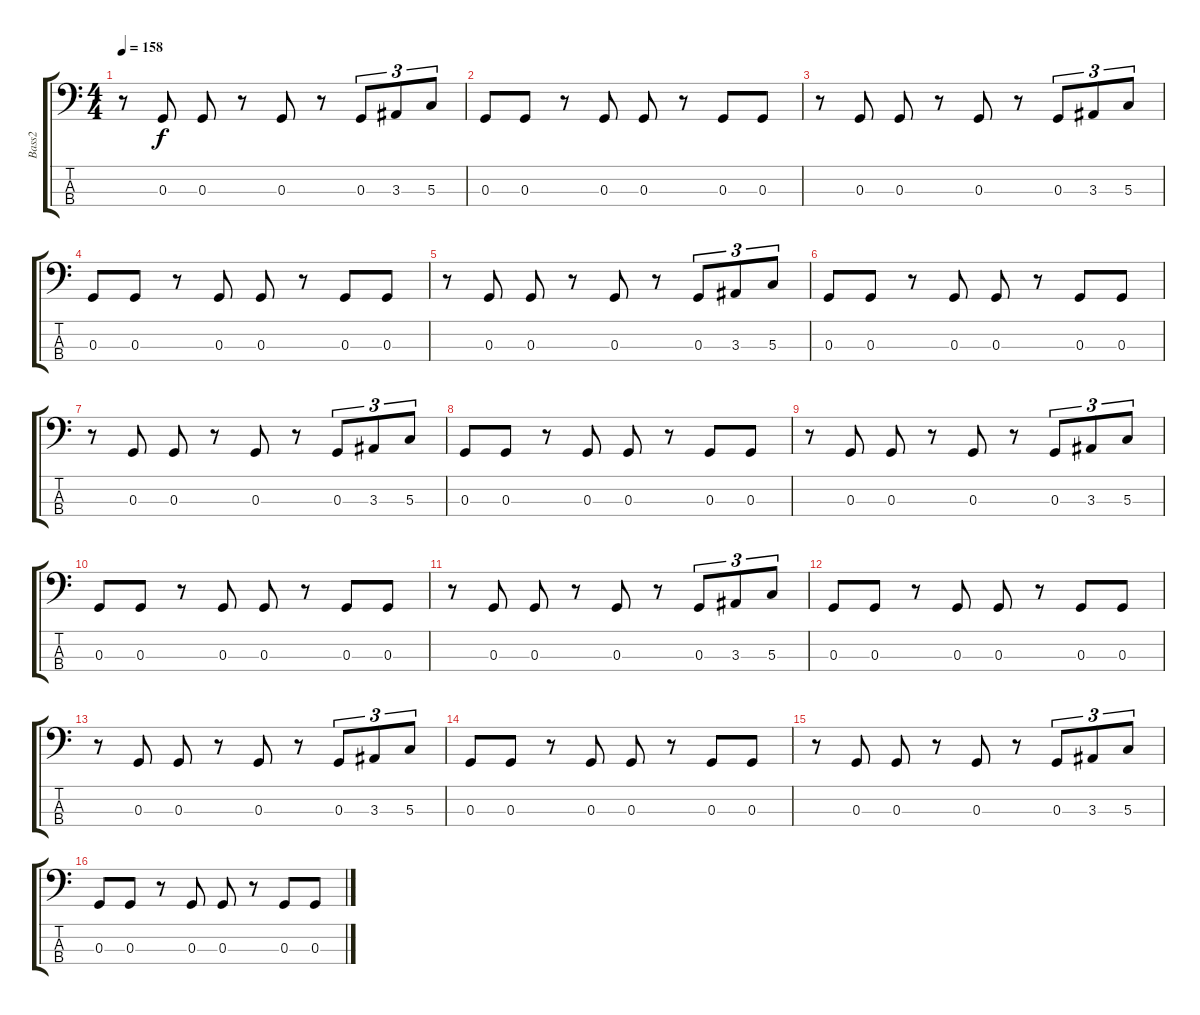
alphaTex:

\track ("Bass2" "Bass2") {instrument slapbass2}
\staff {score tabs}
\tuning (F2 C2 G1 G0) {hide}
\ts (4 4)
\tempo 158
\clef f4
\ks c
r.8{dy f} 0.3.8 0.3.8 r.8 0.3.8 r.8 0.3.8{tu (3 2)} 3.3.8{tu (3 2)} 5.3.8{tu (3 2)} |
0.3.8 0.3.8 r.8 0.3.8 0.3.8 r.8 0.3.8 0.3.8 |
r.8 0.3.8 0.3.8 r.8 0.3.8 r.8 0.3.8{tu (3 2)} 3.3.8{tu (3 2)} 5.3.8{tu (3 2)} |
0.3.8 0.3.8 r.8 0.3.8 0.3.8 r.8 0.3.8 0.3.8 |
r.8 0.3.8 0.3.8 r.8 0.3.8 r.8 0.3.8{tu (3 2)} 3.3.8{tu (3 2)} 5.3.8{tu (3 2)} |
0.3.8 0.3.8 r.8 0.3.8 0.3.8 r.8 0.3.8 0.3.8 |
r.8 0.3.8 0.3.8 r.8 0.3.8 r.8 0.3.8{tu (3 2)} 3.3.8{tu (3 2)} 5.3.8{tu (3 2)} |
0.3.8 0.3.8 r.8 0.3.8 0.3.8 r.8 0.3.8 0.3.8 |
r.8 0.3.8 0.3.8 r.8 0.3.8 r.8 0.3.8{tu (3 2)} 3.3.8{tu (3 2)} 5.3.8{tu (3 2)} |
0.3.8 0.3.8 r.8 0.3.8 0.3.8 r.8 0.3.8 0.3.8 |
r.8 0.3.8 0.3.8 r.8 0.3.8 r.8 0.3.8{tu (3 2)} 3.3.8{tu (3 2)} 5.3.8{tu (3 2)} |
0.3.8 0.3.8 r.8 0.3.8 0.3.8 r.8 0.3.8 0.3.8 |
r.8 0.3.8 0.3.8 r.8 0.3.8 r.8 0.3.8{tu (3 2)} 3.3.8{tu (3 2)} 5.3.8{tu (3 2)} |
0.3.8 0.3.8 r.8 0.3.8 0.3.8 r.8 0.3.8 0.3.8 |
r.8 0.3.8 0.3.8 r.8 0.3.8 r.8 0.3.8{tu (3 2)} 3.3.8{tu (3 2)} 5.3.8{tu (3 2)} |
0.3.8 0.3.8 r.8 0.3.8 0.3.8 r.8 0.3.8 0.3.8
